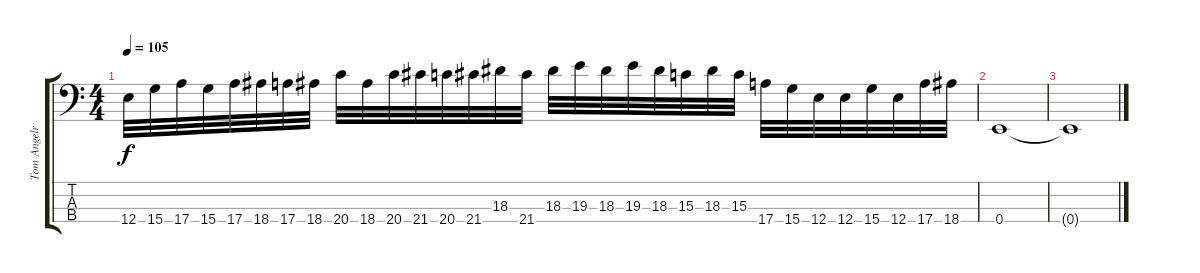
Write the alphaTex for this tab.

\track ("Tom Angelripper" "Tom Angelr") {instrument electricbasspick}
\staff {score tabs}
\tuning (G2 D2 A1 E1) {hide}
\ts (4 4)
\tempo 105
\clef f4
\ks c
12.4.32{dy f} 15.4.32 17.4.32 15.4.32 17.4.32 18.4.32 17.4.32 18.4.32 20.4.32 18.4.32 20.4.32 21.4.32 20.4.32 21.4.32 18.3.32 21.4.32 18.3.32 19.3.32 18.3.32 19.3.32 18.3.32 15.3.32 18.3.32 15.3.32 17.4.32 15.4.32 12.4.32 12.4.32 15.4.32 12.4.32 17.4.32 18.4.32 |
0.4.1 |
0.4{t}.1
